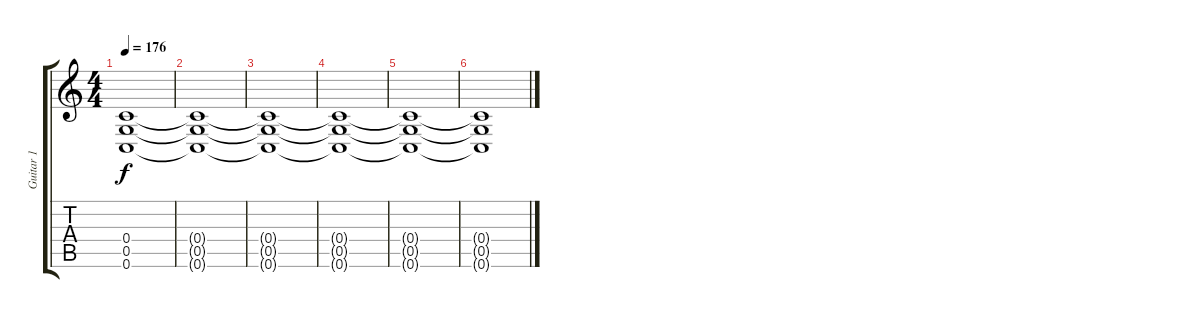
\track ("Guitar 1" "Guitar 1") {instrument distortionguitar}
\staff {score tabs}
\tuning (D4 A3 F3 C3 G2 C2) {hide}
\ts (4 4)
\tempo 176
\clef g2
\ks c
(0.4{t} 0.5{t} 0.6{t}).1{dy f} |
(0.4{t} 0.5{t} 0.6{t}).1 |
(0.4{t} 0.5{t} 0.6{t}).1{volume 0} |
(0.4{t} 0.5{t} 0.6{t}).1 |
(0.4{t} 0.5{t} 0.6{t}).1 |
(0.4{t} 0.5{t} 0.6{t}).1
